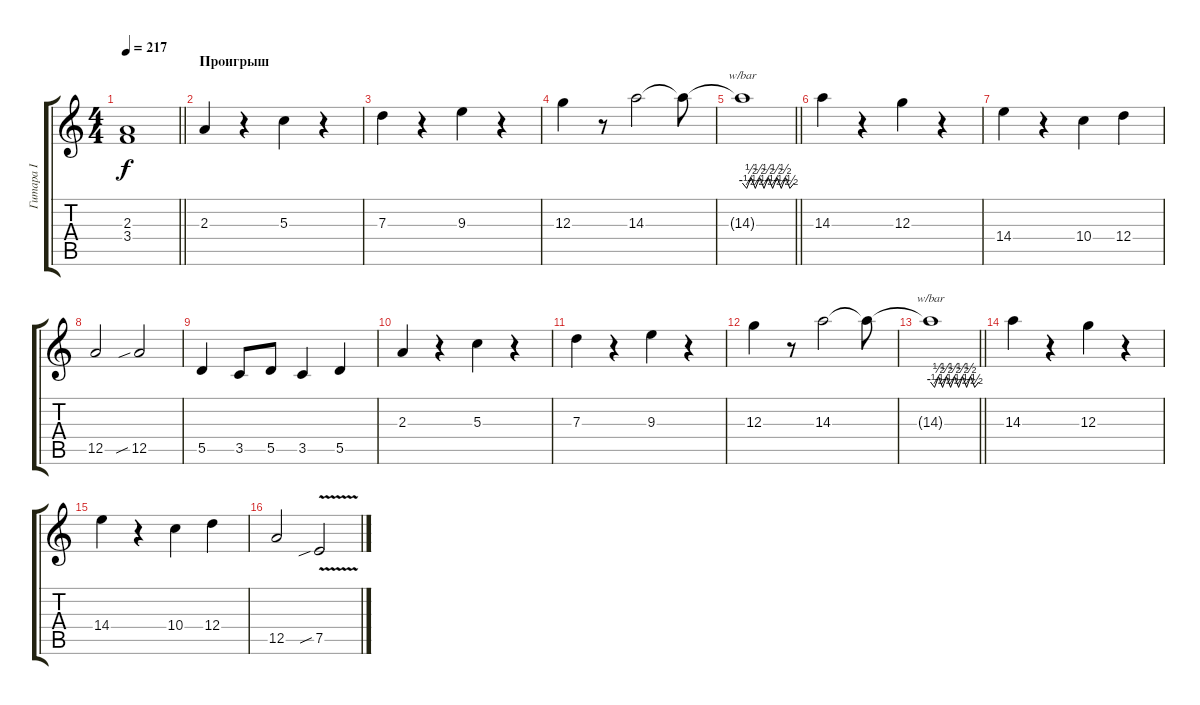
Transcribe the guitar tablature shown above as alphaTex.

\track ("Гитара I" "Гитара I") {instrument distortionguitar}
\staff {score tabs}
\tuning (E4 B3 G3 D3 A2 E2) {hide}
\ts (4 4)
\tempo 217
\clef g2
\barLineRight lightlight
\ks c
(2.3{t} 3.4{t}).1{dy f} |
\section ("" "Проигрыш")
2.3.4 r.4 5.3.4 r.4 |
7.3.4 r.4 9.3.4 r.4 |
12.3.4 r.8 14.3.2 14.3{t}.8 |
\barLineRight lightlight
14.3{t}.1{tbe (custom default 0 0 5 -2 10 2 15 -2 20 2 25 -2 30 2 35 -2 40 2 45 -2 50 2 55 -2 60 0)} |
14.3.4 r.4 12.3.4 r.4 |
14.4.4 r.4 10.4.4 12.4.4 |
12.5.2 12.5{sib}.2 |
5.5.4 3.5.8 5.5.8 3.5.4 5.5.4 |
2.3.4 r.4 5.3.4 r.4 |
7.3.4 r.4 9.3.4 r.4 |
12.3.4 r.8 14.3.2 14.3{t}.8 |
\barLineRight lightlight
14.3{t}.1{tbe (custom default 0 0 5 -2 10 2 15 -2 20 2 25 -2 30 2 35 -2 40 2 45 -2 50 2 55 -2 60 0)} |
14.3.4 r.4 12.3.4 r.4 |
14.4.4 r.4 10.4.4 12.4.4 |
12.5.2 7.5{v sib}.2
